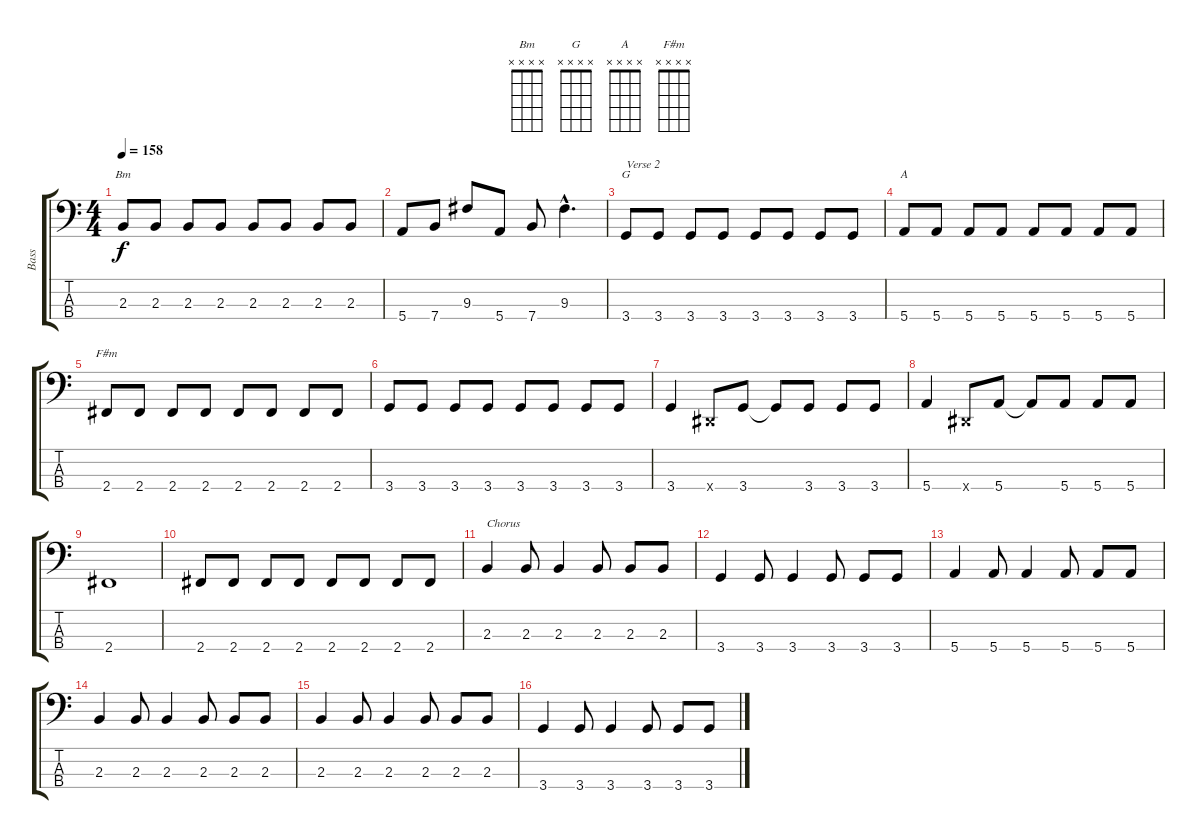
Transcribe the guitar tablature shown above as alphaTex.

\track ("Bass" "Bass") {instrument electricbassfinger}
\staff {score tabs}
\tuning (G2 D2 A1 E1) {hide}
\chord ("Bm" x x x x) {firstfret 0}
\chord ("G" x x x x) {firstfret 0}
\chord ("A" x x x x) {firstfret 0}
\chord ("F#m" x x x x) {firstfret 0}
\ts (4 4)
\tempo 158
\clef f4
\ks c
2.3.8{ch "Bm" dy f} 2.3.8 2.3.8 2.3.8 2.3.8 2.3.8 2.3.8 2.3.8 |
5.4.8 7.4.8 9.3.8 5.4.8 7.4.8 9.3{hac}.4{d} |
3.4.8{ch "G" txt "Verse 2"} 3.4.8 3.4.8 3.4.8 3.4.8 3.4.8 3.4.8 3.4.8 |
5.4.8{ch "A"} 5.4.8 5.4.8 5.4.8 5.4.8 5.4.8 5.4.8 5.4.8 |
2.4.8{ch "F#m"} 2.4.8 2.4.8 2.4.8 2.4.8 2.4.8 2.4.8 2.4.8 |
3.4.8 3.4.8 3.4.8 3.4.8 3.4.8 3.4.8 3.4.8 3.4.8 |
3.4.4 -1.4{x}.8 3.4.8 3.4{t}.8 3.4.8 3.4.8 3.4.8 |
5.4.4 -1.4{x}.8 5.4.8 5.4{t}.8 5.4.8 5.4.8 5.4.8 |
2.4.1 |
2.4.8 2.4.8 2.4.8 2.4.8 2.4.8 2.4.8 2.4.8 2.4.8 |
2.3.4{txt "Chorus"} 2.3.8 2.3.4 2.3.8 2.3.8 2.3.8 |
3.4.4 3.4.8 3.4.4 3.4.8 3.4.8 3.4.8 |
5.4.4 5.4.8 5.4.4 5.4.8 5.4.8 5.4.8 |
2.3.4 2.3.8 2.3.4 2.3.8 2.3.8 2.3.8 |
2.3.4 2.3.8 2.3.4 2.3.8 2.3.8 2.3.8 |
3.4.4 3.4.8 3.4.4 3.4.8 3.4.8 3.4.8
